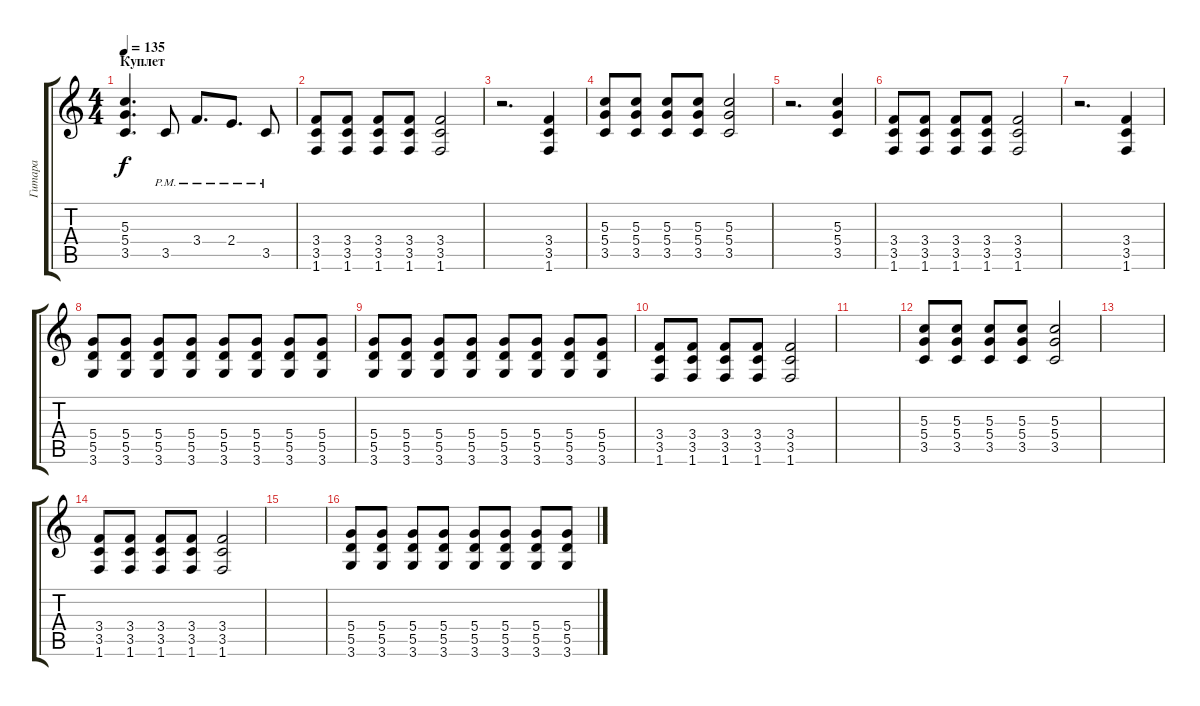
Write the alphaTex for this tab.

\track ("Гитара" "Гитара") {instrument electricguitarjazz}
\staff {score tabs}
\tuning (E4 B3 G3 D3 A2 E2) {hide}
\ts (4 4)
\section ("" "Куплет")
\tempo 135
\clef g2
\ks c
(5.3 5.4 3.5).4{d dy f volume 14} 3.5{pm}.8 3.4{pm}.8{d} 2.4{pm}.8{d} 3.5{pm}.8 |
(3.4 3.5 1.6).8 (3.4 3.5 1.6).8 (3.4 3.5 1.6).8 (3.4 3.5 1.6).8 (3.4 3.5 1.6).2 |
r.2{d} (3.4 3.5 1.6).4 |
(5.3 5.4 3.5).8 (5.3 5.4 3.5).8 (5.3 5.4 3.5).8 (5.3 5.4 3.5).8 (5.3 5.4 3.5).2 |
r.2{d} (5.3 5.4 3.5).4 |
(3.4 3.5 1.6).8 (3.4 3.5 1.6).8 (3.4 3.5 1.6).8 (3.4 3.5 1.6).8 (3.4 3.5 1.6).2 |
r.2{d} (3.4 3.5 1.6).4 |
(5.4 5.5 3.6).8 (5.4 5.5 3.6).8 (5.4 5.5 3.6).8 (5.4 5.5 3.6).8 (5.4 5.5 3.6).8 (5.4 5.5 3.6).8 (5.4 5.5 3.6).8 (5.4 5.5 3.6).8 |
(5.4 5.5 3.6).8 (5.4 5.5 3.6).8 (5.4 5.5 3.6).8 (5.4 5.5 3.6).8 (5.4 5.5 3.6).8 (5.4 5.5 3.6).8 (5.4 5.5 3.6).8 (5.4 5.5 3.6).8 |
(3.4 3.5 1.6).8 (3.4 3.5 1.6).8 (3.4 3.5 1.6).8 (3.4 3.5 1.6).8 (3.4 3.5 1.6).2 |
|
(5.3 5.4 3.5).8 (5.3 5.4 3.5).8 (5.3 5.4 3.5).8 (5.3 5.4 3.5).8 (5.3 5.4 3.5).2 |
|
(3.4 3.5 1.6).8 (3.4 3.5 1.6).8 (3.4 3.5 1.6).8 (3.4 3.5 1.6).8 (3.4 3.5 1.6).2 |
|
(5.4 5.5 3.6).8 (5.4 5.5 3.6).8 (5.4 5.5 3.6).8 (5.4 5.5 3.6).8 (5.4 5.5 3.6).8 (5.4 5.5 3.6).8 (5.4 5.5 3.6).8 (5.4 5.5 3.6).8
